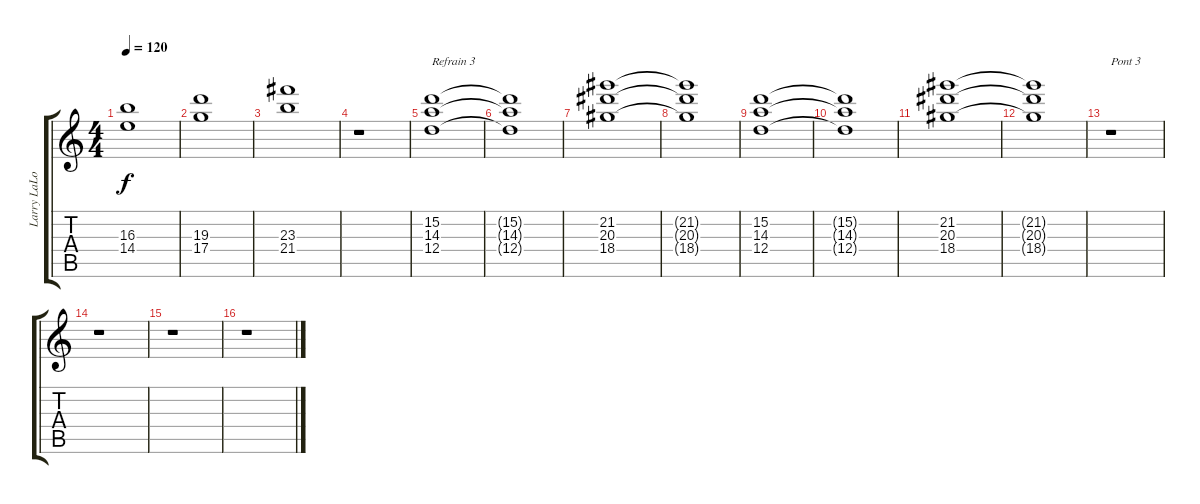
\track ("Larry LaLonde" "Larry LaLo") {instrument overdrivenguitar}
\staff {score tabs}
\tuning (E4 B3 G3 D3 A2 D2) {hide}
\ts (4 4)
\tempo 120
\clef g2
\ks c
(16.3 14.4).1{dy f} |
(19.3 17.4).1 |
(23.3 21.4).1 |
r.1 |
(15.2 14.3 12.4).1{txt "Refrain 3"} |
(15.2{t} 14.3{t} 12.4{t}).1 |
(21.2 20.3 18.4).1 |
(21.2{t} 20.3{t} 18.4{t}).1 |
(15.2 14.3 12.4).1 |
(15.2{t} 14.3{t} 12.4{t}).1 |
(21.2 20.3 18.4).1 |
(21.2{t} 20.3{t} 18.4{t}).1 |
r.1{txt "Pont 3"} |
r.1 |
r.1 |
r.1
